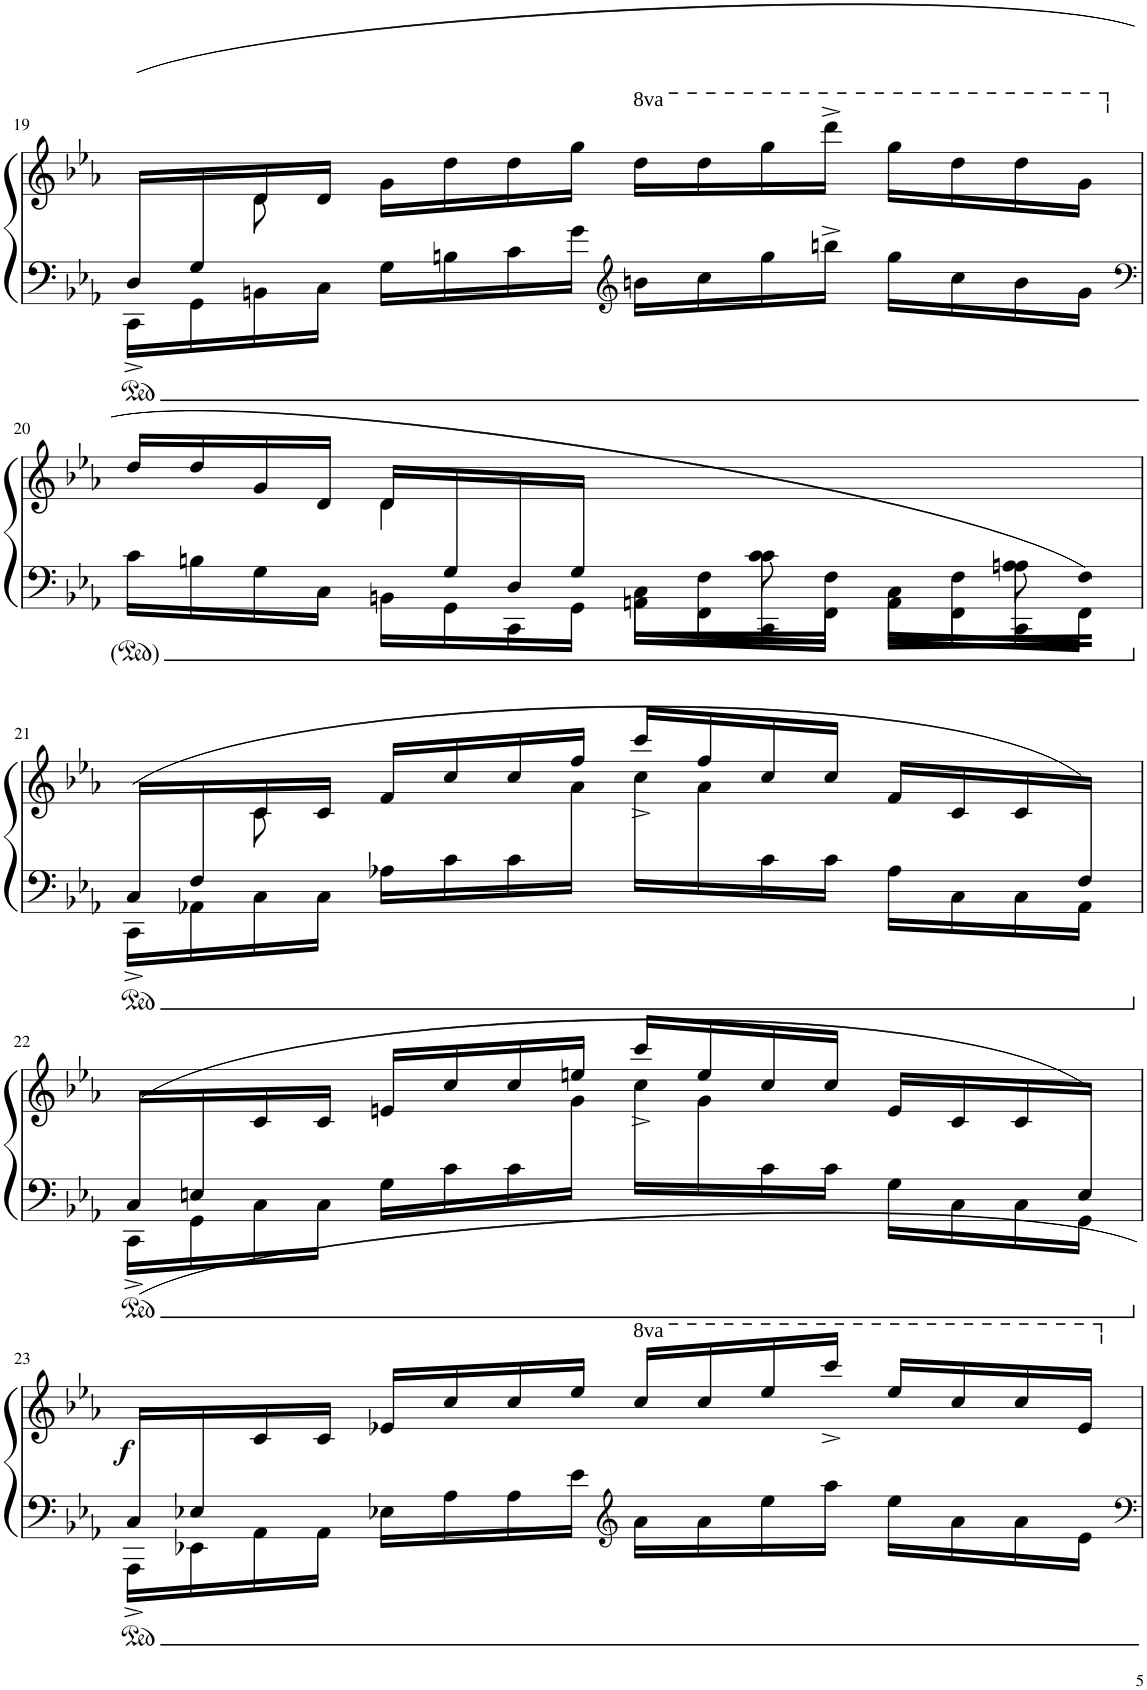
**kern	**kern	**dynam
*part1	*part1	*part1
*staff2	*staff1	*staff1/2
*I"Piano	*	*
*I'Pno	*	*
!!LO:PB:g=z
*clefF4	*clefG2	*
*k[b-e-a-]	*k[b-e-a-]	*
*M4/4	*M4/4	*
*met(c|)	*met(c|)	*
=19	=19	=19
*^	*^	*
16D^/LL	16CC\LL	8ryy	8ryy	.
16G/	16GG\	.	.	.
2..ryy	16BBn\	16d/	8d\	.
.	16C\JJ	16d/JJ	.	.
.	16G\LL	16g\LL	2.ryy	.
.	16Bn\	16dd\	.	.
.	16c\	16dd\	.	.
.	16g\JJ	16gg\JJ	.	.
*clefG2	*	*	*	*
*	*	*8va	*	*
.	16bn\LL	16ddd\LL	.	.
.	16cc\	16ddd\	.	.
.	16gg\	16ggg\	.	.
.	16bbn^\JJ	16dddd^\JJ	.	.
.	16gg\LL	16ggg\LL	.	.
.	16cc\	16ddd\	.	.
.	16b\	16ddd\	.	.
.	16g\JJ	16gg\JJ	.	.
*v	*v	*	*	*
!!LO:LB:g=z	!!
=20	=20	=20	=20
*clefF4	*	*	*
*^	*	*	*
*	*^	*	*	*
*	*	*	*X8va	*	*
16ryy	8ryy	16c\LL	16dd/LL	4ryy	.
.	.	16Bn\	16dd/	.	.
.	16ryy@	16G\	16g/	.	.
.	16ryy@	16C\JJ	16d/JJ	.	.
.	16ryy@	16BBn\LL	16d/LL	4d\	.
16G/	16ryy@	16GG\	2ryy	.	.
16D/	16ryy@	16CC\	.	.	.
16G/JJ	16ryy@	16GG\JJ	.	.	.
16C\LL	16ryy@	16AAn\LL	.	2ryy	.
16F\	16ryy@	16FF\	.	.	.
16c\	8c\	16CC\	.	.	.
16F\JJ	.	16FF\JJ	.	.	.
16C\LL	8ryy	16AA\LL	.	.	.
16F\	.	16FF\	8.ryy	.	.
16An\	8An\	16CC\	.	.	.
16F\JJ	.	16FF\JJ	.	.	.
*	*v	*v	*	*	*
!!LO:LB:g=z
=21	=21	=21	=21	=21
*	*	*	*^	*
16C^/LL	16CC\LL	8ryy	8ryy	4..ryy	.
16F/	16AA-X\	.	.	.	.
16ryy	16C\	16c/	8c\	.	.
.	16C\JJ	16c/JJ	.	.	.
.	16A-X\LL	16f/LL	16ryy	.	.
.	16c\	16cc/	2ryy	.	.
.	16c\	16cc/	.	.	.
.	8.ryy	16ff/JJ	.	16a-\JJ	.
.	.	16ccc^/LL	.	16cc\LL	.
.	.	16ff/	.	16a-\	.
.	16c\	16cc/	.	16ryy	.
.	16c\JJ	16cc/JJ	.	4ryy	.
.	16A-\LL	16f/LL	.	.	.
.	16C\	16c/	8.ryy	.	.
.	16C\	16c/	.	.	.
16F/JJ	16AA-\JJ	16ryy	.	16ryy	.
*	*	*	*v	*v	*
!!LO:LB:g=z
=22	=22	=22	=22	=22
16C^/LL	16CC\LL	8ryy	4..ryy	.
16En/	16GG\	.	.	.
16ryy	16C\	16c/	.	.
.	16C\JJ	16c/JJ	.	.
.	16G\LL	16en/LL	.	.
.	16c\	16cc/	.	.
.	16c\	16cc/	.	.
.	8.ryy	16een/JJ	16g\JJ	.
.	.	16ccc^/LL	16cc\LL	.
.	.	16ee/	16g\	.
.	16c\	16cc/	16ryy	.
.	16c\JJ	16cc/JJ	4ryy	.
.	16G\LL	16e/LL	.	.
.	16C\	16c/	.	.
.	16C\	16c/	.	.
16E/JJ	16GG\JJ	16ryy	16ryy	.
!!LO:LB:g=z
=23	=23	=23	=23	=23
!	!	!	!	!LO:DY:b
*	*	*v	*v	*
16C^/LL	16AAA-\LL	8ryy	f
16E-X/	16EE-X\	.	.
2..ryy	16AA-\	16c/	.
.	16AA-\JJ	16c/JJ	.
.	16E-X\LL	16e-X/LL	.
.	16A-\	16cc/	.
.	16A-\	16cc/	.
.	16e-\JJ	16ee-/JJ	.
*clefG2	*	*	*
*	*	*8va	*
.	16a-\LL	16ccc/LL	.
.	16a-\	16ccc/	.
.	16ee-\	16eee-/	.
.	16aa-\JJ	16cccc^/JJ	.
.	16ee-\LL	16eee-/LL	.
.	16a-\	16ccc/	.
.	16a-\	16ccc/	.
.	16e-\JJ	16ee-/JJ	.
*	*	*X8va	*
*v	*v	*	*
=	=	=
*-	*-	*-
